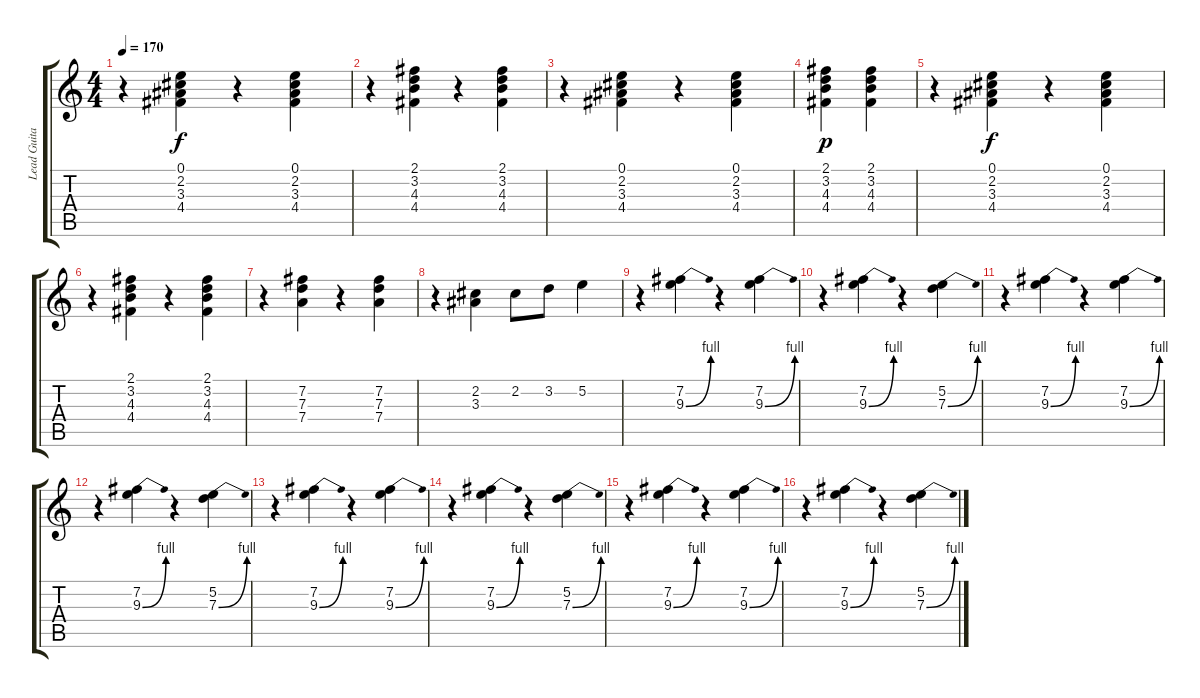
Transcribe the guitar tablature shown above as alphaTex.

\track ("Lead Guitar" "Lead Guita") {instrument overdrivenguitar}
\staff {score tabs}
\tuning (E4 B3 G3 D3 A2 E2) {hide}
\ts (4 4)
\tempo 170
\clef g2
\ks c
r.4{dy f} (0.1 2.2 3.3 4.4).4 r.4 (0.1 2.2 3.3 4.4).4 |
r.4 (2.1 3.2 4.3 4.4).4 r.4 (2.1 3.2 4.3 4.4).4 |
r.4 (0.1 2.2 3.3 4.4).4 r.4 (0.1 2.2 3.3 4.4).4 |
(2.1 3.2 4.3 4.4).4{dy p} (2.1 3.2 4.3 4.4).4 |
r.4 (0.1 2.2 3.3 4.4).4{dy f} r.4 (0.1 2.2 3.3 4.4).4 |
r.4 (2.1 3.2 4.3 4.4).4 r.4 (2.1 3.2 4.3 4.4).4 |
r.4 (7.2 7.3 7.4).4 r.4 (7.2 7.3 7.4).4 |
r.4 (2.2 3.3).4 2.2.8 3.2.8 5.2.4 |
r.4 (7.2 9.3{be (bend 0 0 60 4)}).4 r.4 (7.2 9.3{be (bend 0 0 60 4)}).4 |
r.4 (7.2 9.3{be (bend 0 0 60 4)}).4 r.4 (5.2 7.3{be (bend 0 0 60 4)}).4 |
r.4 (7.2 9.3{be (bend 0 0 60 4)}).4 r.4 (7.2 9.3{be (bend 0 0 60 4)}).4 |
r.4 (7.2 9.3{be (bend 0 0 60 4)}).4 r.4 (5.2 7.3{be (bend 0 0 60 4)}).4 |
r.4 (7.2 9.3{be (bend 0 0 60 4)}).4 r.4 (7.2 9.3{be (bend 0 0 60 4)}).4 |
r.4 (7.2 9.3{be (bend 0 0 60 4)}).4 r.4 (5.2 7.3{be (bend 0 0 60 4)}).4 |
r.4 (7.2 9.3{be (bend 0 0 60 4)}).4 r.4 (7.2 9.3{be (bend 0 0 60 4)}).4 |
r.4 (7.2 9.3{be (bend 0 0 60 4)}).4 r.4 (5.2 7.3{be (bend 0 0 60 4)}).4
